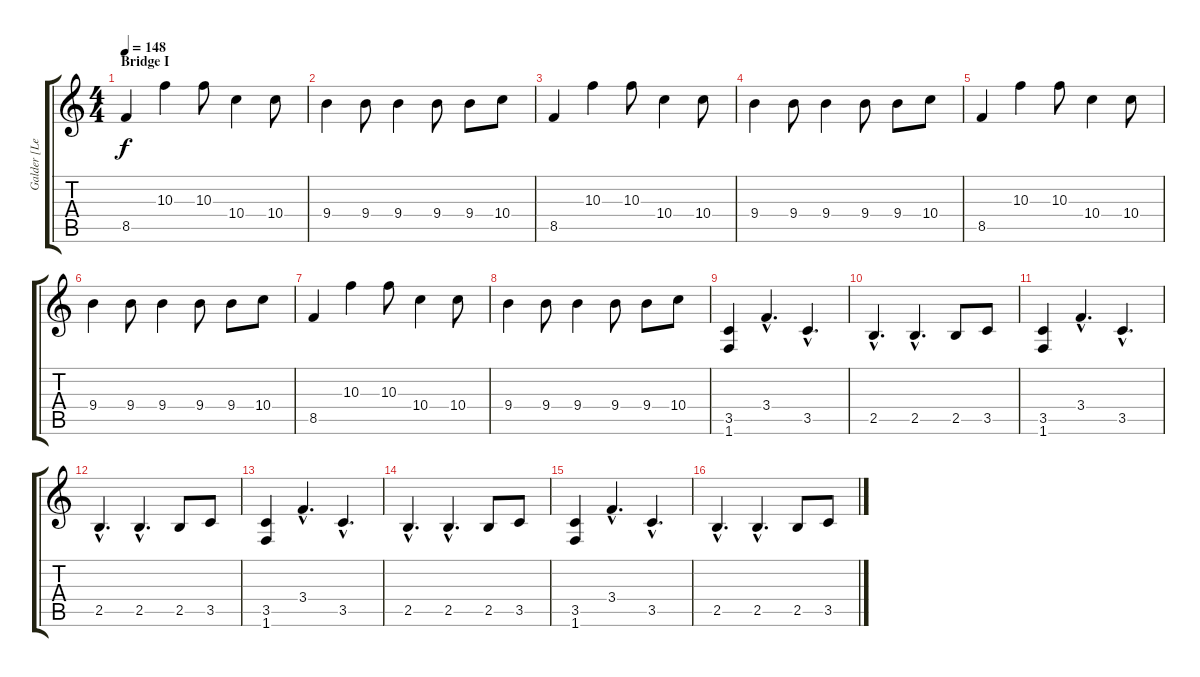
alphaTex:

\track ("Galder [Lead Guitar]" "Galder [Le") {instrument distortionguitar}
\staff {score tabs}
\tuning (E4 B3 G3 D3 A2 E2) {hide}
\ts (4 4)
\section ("" "Bridge I")
\tempo 148
\clef g2
\ks c
8.5.4{dy f instrument acousticguitarsteel} 10.3.4 10.3.8 10.4.4 10.4.8 |
9.4.4 9.4.8 9.4.4 9.4.8 9.4.8 10.4.8 |
8.5.4 10.3.4 10.3.8 10.4.4 10.4.8 |
9.4.4 9.4.8 9.4.4 9.4.8 9.4.8 10.4.8 |
8.5.4 10.3.4 10.3.8 10.4.4 10.4.8 |
9.4.4 9.4.8 9.4.4 9.4.8 9.4.8 10.4.8 |
8.5.4 10.3.4 10.3.8 10.4.4 10.4.8 |
9.4.4 9.4.8 9.4.4 9.4.8 9.4.8 10.4.8 |
(3.5 1.6).4{instrument distortionguitar} 3.4{hac}.4{d} 3.5{hac}.4{d} |
2.5{hac}.4{d} 2.5{hac}.4{d} 2.5.8 3.5.8 |
(3.5 1.6).4 3.4{hac}.4{d} 3.5{hac}.4{d} |
2.5{hac}.4{d} 2.5{hac}.4{d} 2.5.8 3.5.8 |
(3.5 1.6).4 3.4{hac}.4{d} 3.5{hac}.4{d} |
2.5{hac}.4{d} 2.5{hac}.4{d} 2.5.8 3.5.8 |
(3.5 1.6).4 3.4{hac}.4{d} 3.5{hac}.4{d} |
2.5{hac}.4{d} 2.5{hac}.4{d} 2.5.8 3.5.8
